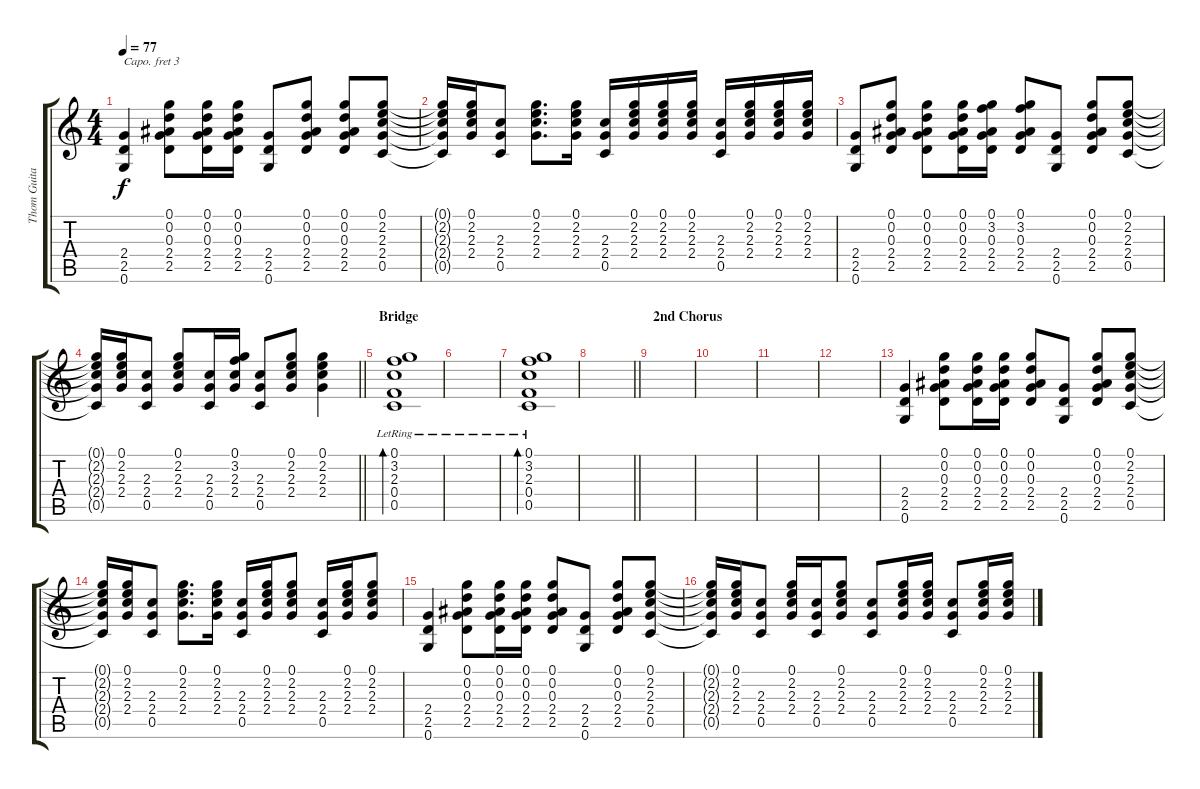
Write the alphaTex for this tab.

\track ("Thom Guitar" "Thom Guita") {instrument acousticguitarsteel}
\staff {score tabs}
\capo 3
\tuning (E4 B3 G3 D3 A2 E2) {hide}
\ts (4 4)
\tempo 77
\clef g2
\ks c
(2.4 2.5 0.6).4{dy f} (0.1 0.2 0.3 2.4 2.5).8 (0.1 0.2 0.3 2.4 2.5).16 (0.1 0.2 0.3 2.4 2.5).16 (2.4 2.5 0.6).8 (0.1 0.2 0.3 2.4 2.5).8 (0.1 0.2 0.3 2.4 2.5).8 (0.1 2.2 2.3 2.4 0.5).8 |
(0.1{t} 2.2{t} 2.3{t} 2.4{t} 0.5{t}).16 (0.1 2.2 2.3 2.4).16 (2.3 2.4 0.5).8 (0.1 2.2 2.3 2.4).8{d} (0.1 2.2 2.3 2.4).16 (2.3 2.4 0.5).16 (0.1 2.2 2.3 2.4).16 (0.1 2.2 2.3 2.4).16 (0.1 2.2 2.3 2.4).16 (2.3 2.4 0.5).16 (0.1 2.2 2.3 2.4).16 (0.1 2.2 2.3 2.4).16 (0.1 2.2 2.3 2.4).16 |
(2.4 2.5 0.6).8 (0.1 0.2 0.3 2.4 2.5).8 (0.1 0.2 0.3 2.4 2.5).8 (0.1 0.2 0.3 2.4 2.5).16 (0.1 3.2 0.3 2.4 2.5).16 (0.1 3.2 0.3 2.4 2.5).8 (2.4 2.5 0.6).8 (0.1 0.2 0.3 2.4 2.5).8 (0.1 2.2 2.3 2.4 0.5).8 |
\barLineRight lightlight
(0.1{t} 2.2{t} 2.3{t} 2.4{t} 0.5{t}).16 (0.1 2.2 2.3 2.4).16 (2.3 2.4 0.5).8 (0.1 2.2 2.3 2.4).8 (2.3 2.4 0.5).16 (0.1 3.2 2.3 2.4).16 (2.3 2.4 0.5).8 (0.1 2.2 2.3 2.4).8 (0.1 2.2 2.3 2.4).4 |
\section ("" "Bridge")
(0.1{lr} 3.2{lr} 2.3{lr} 0.4{lr} 0.5).1{bd 120} |
|
(0.1{lr} 3.2{lr} 2.3{lr} 0.4{lr} 0.5).1{bd 120} |
\barLineRight lightlight
|
\section ("" "2nd Chorus")
|
|
|
|
(2.4 2.5 0.6).4 (0.1 0.2 0.3 2.4 2.5).8 (0.1 0.2 0.3 2.4 2.5).16 (0.1 0.2 0.3 2.4 2.5).16 (0.1 0.2 0.3 2.4 2.5).8 (2.4 2.5 0.6).8 (0.1 0.2 0.3 2.4 2.5).8 (0.1 2.2 2.3 2.4 0.5).8 |
(0.1{t} 2.2{t} 2.3{t} 2.4{t} 0.5{t}).16 (0.1 2.2 2.3 2.4).16 (2.3 2.4 0.5).8 (0.1 2.2 2.3 2.4).8{d} (0.1 2.2 2.3 2.4).16 (2.3 2.4 0.5).16 (0.1 2.2 2.3 2.4).16 (0.1 2.2 2.3 2.4).8 (2.3 2.4 0.5).16 (0.1 2.2 2.3 2.4).16 (0.1 2.2 2.3 2.4).8 |
(2.4 2.5 0.6).4 (0.1 0.2 0.3 2.4 2.5).8 (0.1 0.2 0.3 2.4 2.5).16 (0.1 0.2 0.3 2.4 2.5).16 (0.1 0.2 0.3 2.4 2.5).8 (2.4 2.5 0.6).8 (0.1 0.2 0.3 2.4 2.5).8 (0.1 2.2 2.3 2.4 0.5).8 |
(0.1{t} 2.2{t} 2.3{t} 2.4{t} 0.5{t}).16 (0.1 2.2 2.3 2.4).16 (2.3 2.4 0.5).8 (0.1 2.2 2.3 2.4).16 (2.3 2.4 0.5).16 (0.1 2.2 2.3 2.4).8 (2.3 2.4 0.5).8 (0.1 2.2 2.3 2.4).16 (0.1 2.2 2.3 2.4).16 (2.3 2.4 0.5).8 (0.1 2.2 2.3 2.4).16 (0.1 2.2 2.3 2.4).16
